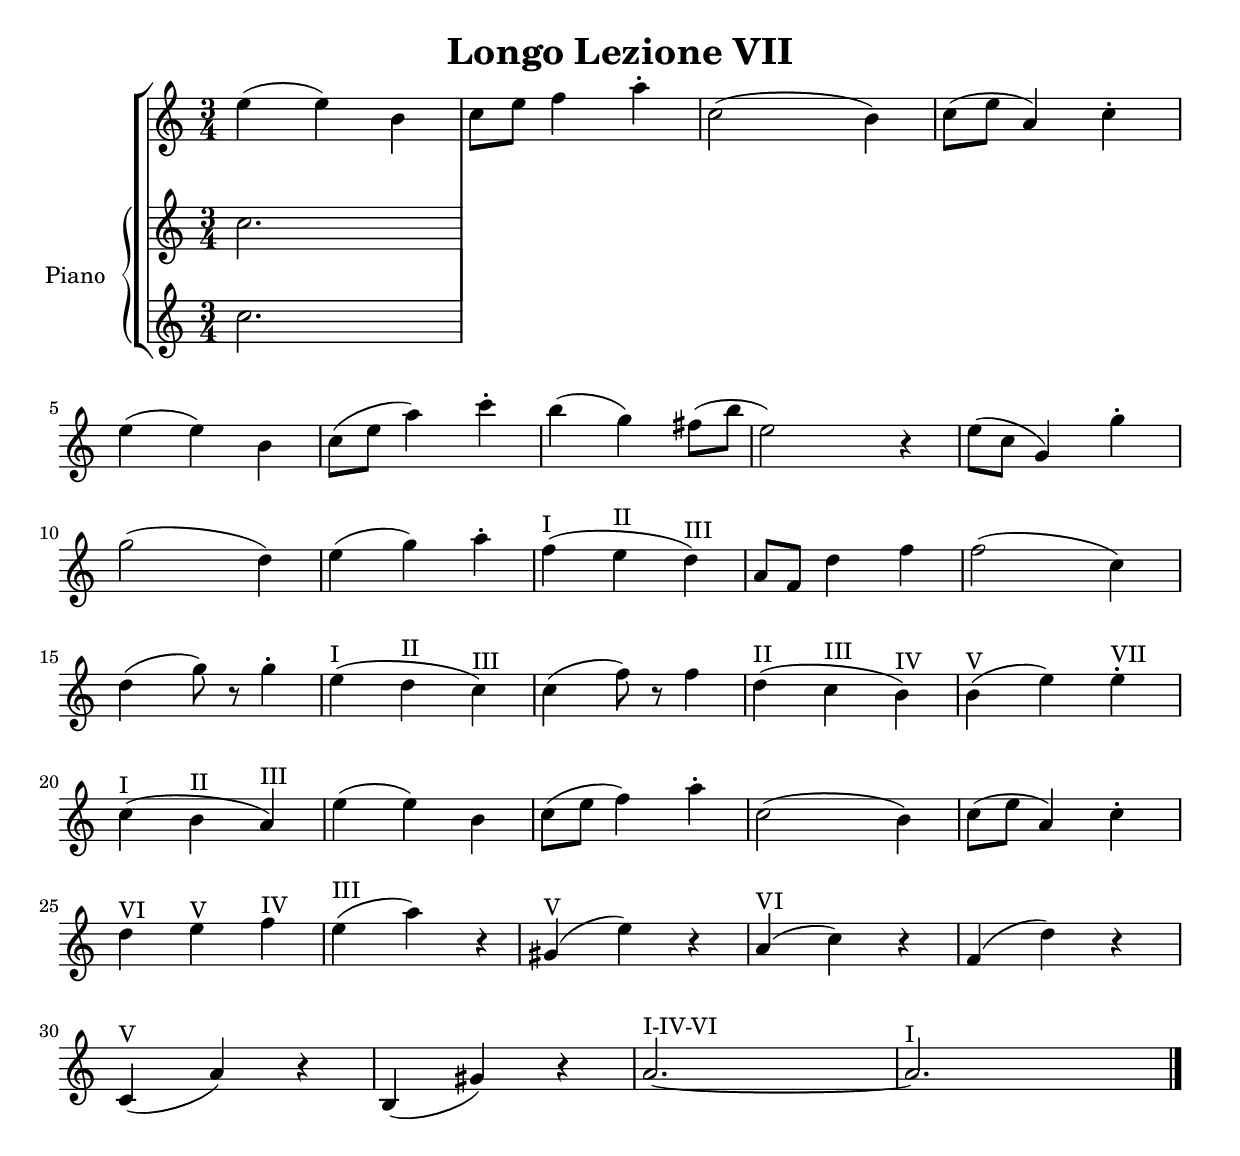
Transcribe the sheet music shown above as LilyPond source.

\header {
  title = "Longo Lezione VII"
}

\score {


\language "italiano"

\new StaffGroup <<

  \new Staff
  \relative {

  \override Score.SpacingSpanner.strict-note-spacing = ##t
  \set Score.proportionalNotationDuration = #(ly:make-moment 1/12)
\time 3/4

    mi''4( mi) si
do8 mi fa4 la\staccato
do,2( si4)
do8( mi la,4) do\staccato
mi( mi) si
do8( mi la4) do\staccato
si( sol) fad8( si mi,2) r4
mi8( do sol4) sol'4\staccato
sol2( re4)
mi4( sol) la\staccato
fa(^I mi^II re)^III
la8 fa re'4 fa
fa2( do4)
re4( sol8) r8 sol4\staccato
mi4(^I re^II do)^III
do( fa8) r8 fa4
re(^II do^III si)^IV
si(^V mi) mi^VII\staccato
do(^I si^II la)^III
mi'( mi) si
do8( mi fa4) la\staccato
do,2( si4)
do8( mi la,4) do\staccato
re^VI mi^V fa^IV
mi(^III la) r4
sold,(^V mi') r4
la,(^VI do) r4
fa,( re') r4
do,(^V la') r4
si,( sold') r4
la2.~^I-IV-VI la^I
\bar "|."
  }
  


\new PianoStaff <<
  \set PianoStaff.instrumentName = #"Piano"
 
  \new Staff { do''2.}
 
 
 
  \new Staff { do''2. }

>>
>>


  \layout {}
  \midi {}
}